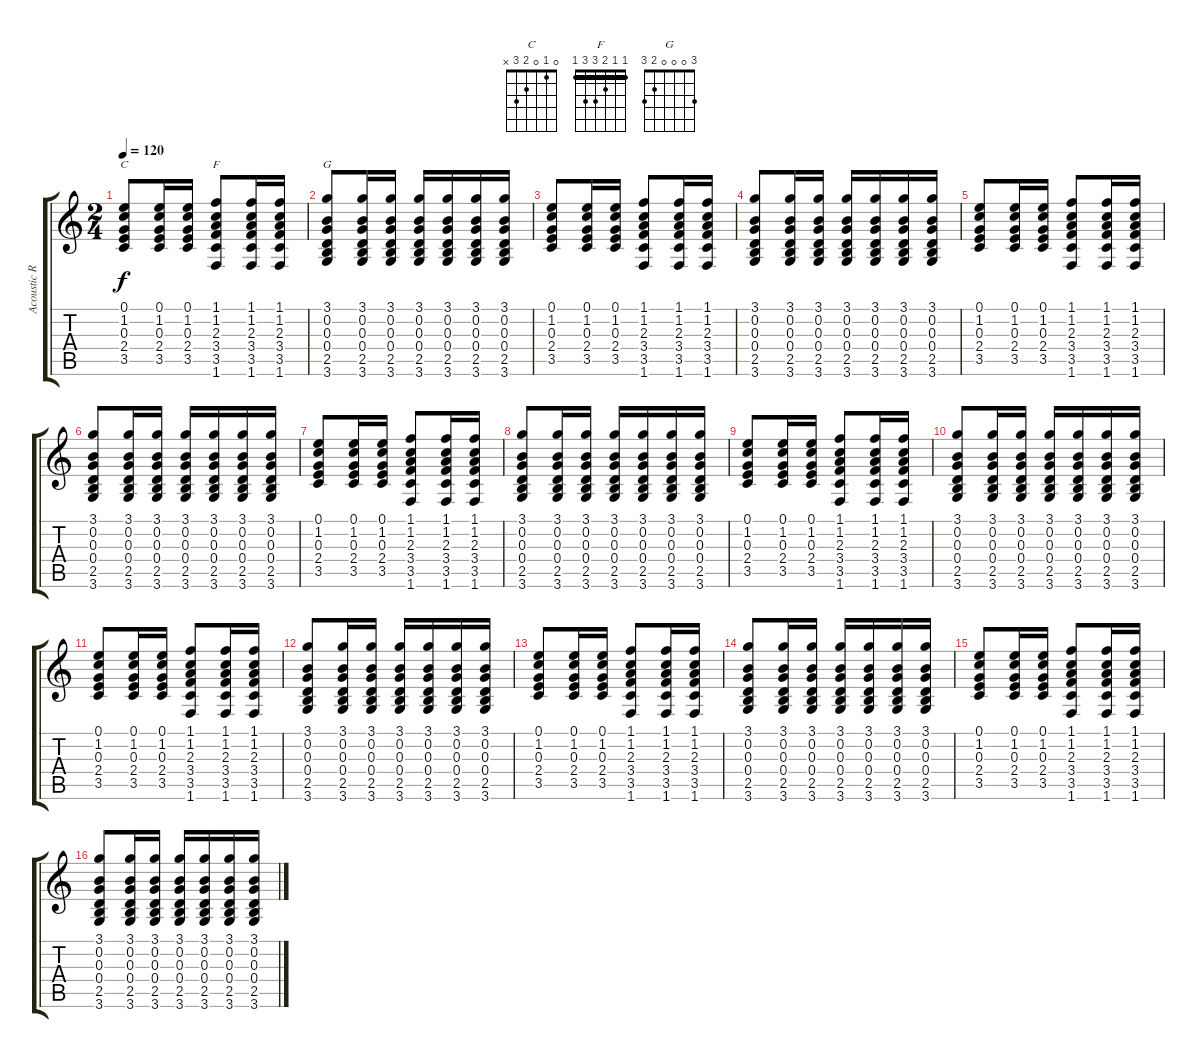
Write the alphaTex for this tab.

\track ("Acoustic Rythem" "Acoustic R") {instrument acousticguitarnylon}
\staff {score tabs}
\tuning (E4 B3 G3 D3 A2 E2) {hide}
\chord ("C" 0 1 0 2 3 x)
\chord ("F" 1 1 2 3 3 1) {barre 1}
\chord ("G" 3 0 0 0 2 3)
\ts (2 4)
\tempo 120
\clef g2
\ks c
(0.1 1.2 0.3 2.4 3.5).8{ch "C" dy f} (0.1 1.2 0.3 2.4 3.5).16 (0.1 1.2 0.3 2.4 3.5).16 (1.1 1.2 2.3 3.4 3.5 1.6).8{ch "F"} (1.1 1.2 2.3 3.4 3.5 1.6).16 (1.1 1.2 2.3 3.4 3.5 1.6).16 |
(3.1 0.2 0.3 0.4 2.5 3.6).8{ch "G"} (3.1 0.2 0.3 0.4 2.5 3.6).16 (3.1 0.2 0.3 0.4 2.5 3.6).16 (3.1 0.2 0.3 0.4 2.5 3.6).16 (3.1 0.2 0.3 0.4 2.5 3.6).16 (3.1 0.2 0.3 0.4 2.5 3.6).16 (3.1 0.2 0.3 0.4 2.5 3.6).16 |
(0.1 1.2 0.3 2.4 3.5).8 (0.1 1.2 0.3 2.4 3.5).16 (0.1 1.2 0.3 2.4 3.5).16 (1.1 1.2 2.3 3.4 3.5 1.6).8 (1.1 1.2 2.3 3.4 3.5 1.6).16 (1.1 1.2 2.3 3.4 3.5 1.6).16 |
(3.1 0.2 0.3 0.4 2.5 3.6).8 (3.1 0.2 0.3 0.4 2.5 3.6).16 (3.1 0.2 0.3 0.4 2.5 3.6).16 (3.1 0.2 0.3 0.4 2.5 3.6).16 (3.1 0.2 0.3 0.4 2.5 3.6).16 (3.1 0.2 0.3 0.4 2.5 3.6).16 (3.1 0.2 0.3 0.4 2.5 3.6).16 |
(0.1 1.2 0.3 2.4 3.5).8 (0.1 1.2 0.3 2.4 3.5).16 (0.1 1.2 0.3 2.4 3.5).16 (1.1 1.2 2.3 3.4 3.5 1.6).8 (1.1 1.2 2.3 3.4 3.5 1.6).16 (1.1 1.2 2.3 3.4 3.5 1.6).16 |
(3.1 0.2 0.3 0.4 2.5 3.6).8 (3.1 0.2 0.3 0.4 2.5 3.6).16 (3.1 0.2 0.3 0.4 2.5 3.6).16 (3.1 0.2 0.3 0.4 2.5 3.6).16 (3.1 0.2 0.3 0.4 2.5 3.6).16 (3.1 0.2 0.3 0.4 2.5 3.6).16 (3.1 0.2 0.3 0.4 2.5 3.6).16 |
(0.1 1.2 0.3 2.4 3.5).8 (0.1 1.2 0.3 2.4 3.5).16 (0.1 1.2 0.3 2.4 3.5).16 (1.1 1.2 2.3 3.4 3.5 1.6).8 (1.1 1.2 2.3 3.4 3.5 1.6).16 (1.1 1.2 2.3 3.4 3.5 1.6).16 |
(3.1 0.2 0.3 0.4 2.5 3.6).8 (3.1 0.2 0.3 0.4 2.5 3.6).16 (3.1 0.2 0.3 0.4 2.5 3.6).16 (3.1 0.2 0.3 0.4 2.5 3.6).16 (3.1 0.2 0.3 0.4 2.5 3.6).16 (3.1 0.2 0.3 0.4 2.5 3.6).16 (3.1 0.2 0.3 0.4 2.5 3.6).16 |
(0.1 1.2 0.3 2.4 3.5).8 (0.1 1.2 0.3 2.4 3.5).16 (0.1 1.2 0.3 2.4 3.5).16 (1.1 1.2 2.3 3.4 3.5 1.6).8 (1.1 1.2 2.3 3.4 3.5 1.6).16 (1.1 1.2 2.3 3.4 3.5 1.6).16 |
(3.1 0.2 0.3 0.4 2.5 3.6).8 (3.1 0.2 0.3 0.4 2.5 3.6).16 (3.1 0.2 0.3 0.4 2.5 3.6).16 (3.1 0.2 0.3 0.4 2.5 3.6).16 (3.1 0.2 0.3 0.4 2.5 3.6).16 (3.1 0.2 0.3 0.4 2.5 3.6).16 (3.1 0.2 0.3 0.4 2.5 3.6).16 |
(0.1 1.2 0.3 2.4 3.5).8 (0.1 1.2 0.3 2.4 3.5).16 (0.1 1.2 0.3 2.4 3.5).16 (1.1 1.2 2.3 3.4 3.5 1.6).8 (1.1 1.2 2.3 3.4 3.5 1.6).16 (1.1 1.2 2.3 3.4 3.5 1.6).16 |
(3.1 0.2 0.3 0.4 2.5 3.6).8 (3.1 0.2 0.3 0.4 2.5 3.6).16 (3.1 0.2 0.3 0.4 2.5 3.6).16 (3.1 0.2 0.3 0.4 2.5 3.6).16 (3.1 0.2 0.3 0.4 2.5 3.6).16 (3.1 0.2 0.3 0.4 2.5 3.6).16 (3.1 0.2 0.3 0.4 2.5 3.6).16 |
(0.1 1.2 0.3 2.4 3.5).8 (0.1 1.2 0.3 2.4 3.5).16 (0.1 1.2 0.3 2.4 3.5).16 (1.1 1.2 2.3 3.4 3.5 1.6).8 (1.1 1.2 2.3 3.4 3.5 1.6).16 (1.1 1.2 2.3 3.4 3.5 1.6).16 |
(3.1 0.2 0.3 0.4 2.5 3.6).8 (3.1 0.2 0.3 0.4 2.5 3.6).16 (3.1 0.2 0.3 0.4 2.5 3.6).16 (3.1 0.2 0.3 0.4 2.5 3.6).16 (3.1 0.2 0.3 0.4 2.5 3.6).16 (3.1 0.2 0.3 0.4 2.5 3.6).16 (3.1 0.2 0.3 0.4 2.5 3.6).16 |
(0.1 1.2 0.3 2.4 3.5).8 (0.1 1.2 0.3 2.4 3.5).16 (0.1 1.2 0.3 2.4 3.5).16 (1.1 1.2 2.3 3.4 3.5 1.6).8 (1.1 1.2 2.3 3.4 3.5 1.6).16 (1.1 1.2 2.3 3.4 3.5 1.6).16 |
(3.1 0.2 0.3 0.4 2.5 3.6).8 (3.1 0.2 0.3 0.4 2.5 3.6).16 (3.1 0.2 0.3 0.4 2.5 3.6).16 (3.1 0.2 0.3 0.4 2.5 3.6).16 (3.1 0.2 0.3 0.4 2.5 3.6).16 (3.1 0.2 0.3 0.4 2.5 3.6).16 (3.1 0.2 0.3 0.4 2.5 3.6).16
